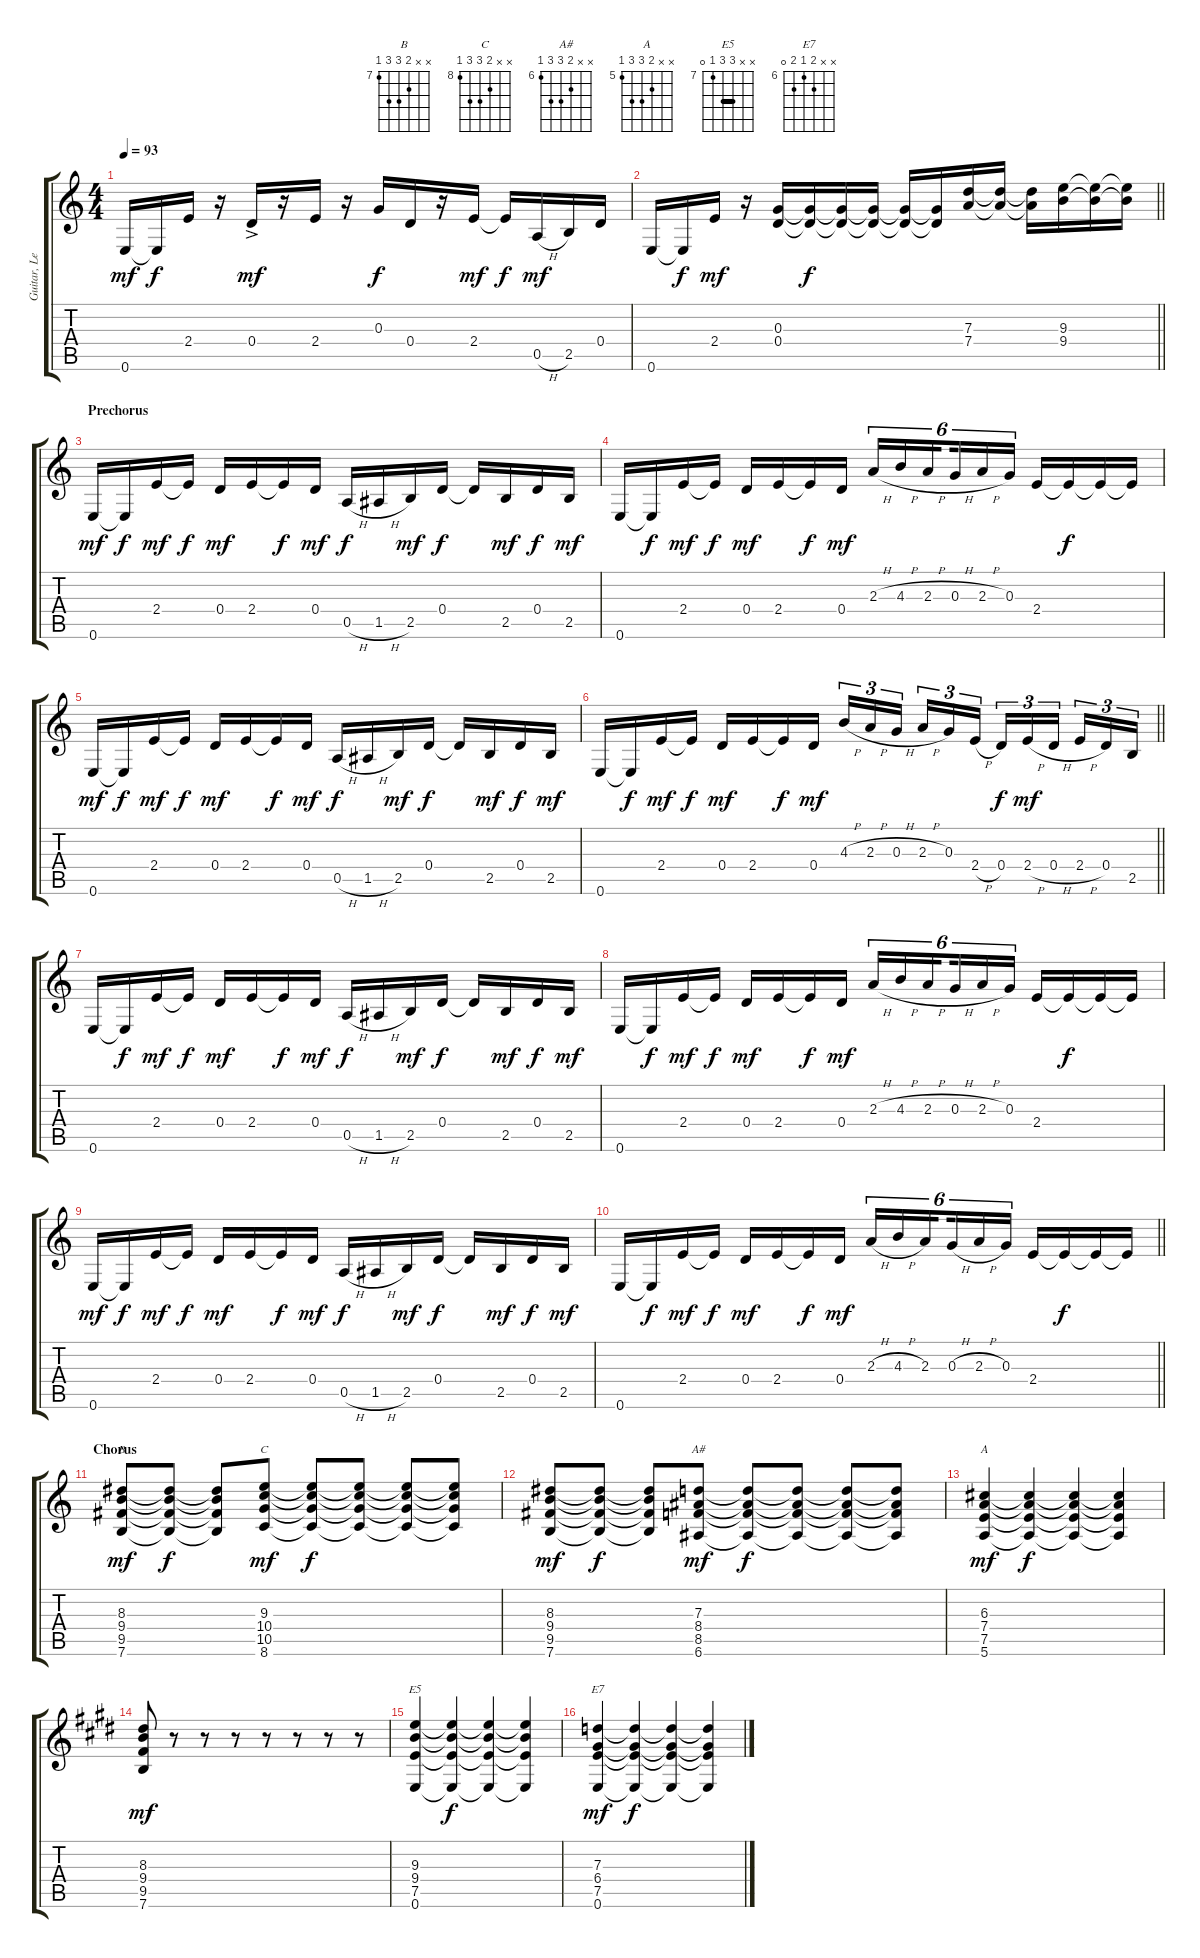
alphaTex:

\track ("Guitar, Lead" "Guitar, Le") {instrument overdrivenguitar}
\staff {score tabs}
\tuning (E4 B3 G3 D3 A2 E2) {hide}
\chord ("B" x x 8 9 9 7) {firstfret 7}
\chord ("C" x x 9 10 10 8) {firstfret 8}
\chord ("A#" x x 7 8 8 6) {firstfret 6}
\chord ("A" x x 6 7 7 5) {firstfret 5}
\chord ("E5" x x 9 9 7 0) {firstfret 7 barre 9}
\chord ("E7" x x 7 6 7 0) {firstfret 6}
\ts (4 4)
\tempo 93
\clef g2
\ks c
0.6.16{dy mf} 0.6{t}.16{dy f} 2.4.16 r.16 0.4{ac}.16{dy mf} r.16 2.4.16 r.16 0.3.16{dy f} 0.4.16 r.16 2.4.16{dy mf} 2.4{t}.16{dy f} 0.5{h}.16{dy mf} 2.5.16 0.4.16 |
\barLineRight lightlight
0.6.16 0.6{t}.16{dy f} 2.4.16{dy mf} r.16 (0.3 0.4).16 (0.3{t} 0.4{t}).16{dy f} (0.3{t} 0.4{t}).16 (0.3{t} 0.4{t}).16 (0.3{t} 0.4{t}).16 (0.3{t} 0.4{t}).16 (7.3 7.4).16 (7.3{t} 7.4{t}).16 (7.3{t} 7.4{t}).16 (9.3 9.4).16 (9.3{t} 9.4{t}).16 (9.3{t} 9.4{t}).16 |
\section ("" "Prechorus")
0.6.16{dy mf} 0.6{t}.16{dy f} 2.4.16{dy mf} 2.4{t}.16{dy f} 0.4.16{dy mf} 2.4.16 2.4{t}.16{dy f} 0.4.16{dy mf} 0.5{h}.16{dy f} 1.5{h}.16 2.5.16{dy mf} 0.4.16{dy f} 0.4{t}.16 2.5.16{dy mf} 0.4.16{dy f} 2.5.16{dy mf} |
0.6.16 0.6{t}.16{dy f} 2.4.16{dy mf} 2.4{t}.16{dy f} 0.4.16{dy mf} 2.4.16 2.4{t}.16{dy f} 0.4.16{dy mf} 2.3{h}.16{tu (6 4)} 4.3{h}.16{tu (6 4)} 2.3{h}.16{tu (6 4) beam splitsecondary} 0.3{h}.16{tu (6 4)} 2.3{h}.16{tu (6 4)} 0.3.16{tu (6 4)} 2.4.16 2.4{t}.16{dy f} 2.4{t}.16 2.4{t}.16 |
0.6.16{dy mf} 0.6{t}.16{dy f} 2.4.16{dy mf} 2.4{t}.16{dy f} 0.4.16{dy mf} 2.4.16 2.4{t}.16{dy f} 0.4.16{dy mf} 0.5{h}.16{dy f} 1.5{h}.16 2.5.16{dy mf} 0.4.16{dy f} 0.4{t}.16 2.5.16{dy mf} 0.4.16{dy f} 2.5.16{dy mf} |
\barLineRight lightlight
0.6.16 0.6{t}.16{dy f} 2.4.16{dy mf} 2.4{t}.16{dy f} 0.4.16{dy mf} 2.4.16 2.4{t}.16{dy f} 0.4.16{dy mf} 4.3{h}.16{tu (3 2)} 2.3{h}.16{tu (3 2)} 0.3{h}.16{tu (3 2) beam splitsecondary} 2.3{h}.16{tu (3 2)} 0.3.16{tu (3 2)} 2.4{h}.16{tu (3 2)} 0.4.16{tu (3 2) dy f} 2.4{h}.16{tu (3 2) dy mf} 0.4{h}.16{tu (3 2) beam splitsecondary} 2.4{h}.16{tu (3 2)} 0.4.16{tu (3 2)} 2.5.16{tu (3 2)} |
0.6.16 0.6{t}.16{dy f} 2.4.16{dy mf} 2.4{t}.16{dy f} 0.4.16{dy mf} 2.4.16 2.4{t}.16{dy f} 0.4.16{dy mf} 0.5{h}.16{dy f} 1.5{h}.16 2.5.16{dy mf} 0.4.16{dy f} 0.4{t}.16 2.5.16{dy mf} 0.4.16{dy f} 2.5.16{dy mf} |
0.6.16 0.6{t}.16{dy f} 2.4.16{dy mf} 2.4{t}.16{dy f} 0.4.16{dy mf} 2.4.16 2.4{t}.16{dy f} 0.4.16{dy mf} 2.3{h}.16{tu (6 4)} 4.3{h}.16{tu (6 4)} 2.3{h}.16{tu (6 4) beam splitsecondary} 0.3{h}.16{tu (6 4)} 2.3{h}.16{tu (6 4)} 0.3.16{tu (6 4)} 2.4.16 2.4{t}.16{dy f} 2.4{t}.16 2.4{t}.16 |
0.6.16{dy mf} 0.6{t}.16{dy f} 2.4.16{dy mf} 2.4{t}.16{dy f} 0.4.16{dy mf} 2.4.16 2.4{t}.16{dy f} 0.4.16{dy mf} 0.5{h}.16{dy f} 1.5{h}.16 2.5.16{dy mf} 0.4.16{dy f} 0.4{t}.16 2.5.16{dy mf} 0.4.16{dy f} 2.5.16{dy mf} |
\barLineRight lightlight
0.6.16 0.6{t}.16{dy f} 2.4.16{dy mf} 2.4{t}.16{dy f} 0.4.16{dy mf} 2.4.16 2.4{t}.16{dy f} 0.4.16{dy mf} 2.3{h}.16{tu (6 4)} 4.3{h}.16{tu (6 4)} 2.3.16{tu (6 4) beam splitsecondary} 0.3{h}.16{tu (6 4)} 2.3{h}.16{tu (6 4)} 0.3.16{tu (6 4)} 2.4.16 2.4{t}.16{dy f} 2.4{t}.16 2.4{t}.16 |
\section ("" "Chorus")
(8.3 9.4 9.5 7.6).8{ch "B" dy mf} (8.3{t} 9.4{t} 9.5{t} 7.6{t}).8{dy f} (8.3{t} 9.4{t} 9.5{t} 7.6{t}).8 (9.3 10.4 10.5 8.6).8{ch "C" dy mf} (9.3{t} 10.4{t} 10.5{t} 8.6{t}).8{dy f} (9.3{t} 10.4{t} 10.5{t} 8.6{t}).8 (9.3{t} 10.4{t} 10.5{t} 8.6{t}).8 (9.3{t} 10.4{t} 10.5{t} 8.6{t}).8 |
(8.3 9.4 9.5 7.6).8{dy mf} (8.3{t} 9.4{t} 9.5{t} 7.6{t}).8{dy f} (8.3{t} 9.4{t} 9.5{t} 7.6{t}).8 (7.3 8.4 8.5 6.6).8{ch "A#" dy mf} (7.3{t} 8.4{t} 8.5{t} 6.6{t}).8{dy f} (7.3{t} 8.4{t} 8.5{t} 6.6{t}).8 (7.3{t} 8.4{t} 8.5{t} 6.6{t}).8 (7.3{t} 8.4{t} 8.5{t} 6.6{t}).8 |
(6.3 7.4 7.5 5.6).4{ch "A" dy mf} (6.3{t} 7.4{t} 7.5{t} 5.6{t}).4{dy f} (6.3{t} 7.4{t} 7.5{t} 5.6{t}).4 (6.3{t} 7.4{t} 7.5{t} 5.6{t}).4 |
\ks e
(8.3 9.4 9.5 7.6).8{dy mf} r.8 r.8 r.8 r.8 r.8 r.8 r.8 |
(9.3 9.4 7.5 0.6).4{ch "E5"} (9.3{t} 9.4{t} 7.5{t} 0.6{t}).4{dy f} (9.3{t} 9.4{t} 7.5{t} 0.6{t}).4 (9.3{t} 9.4{t} 7.5{t} 0.6{t}).4 |
(7.3 6.4 7.5 0.6).4{ch "E7" dy mf} (7.3{t} 6.4{t} 7.5{t} 0.6{t}).4{dy f} (7.3{t} 6.4{t} 7.5{t} 0.6{t}).4 (7.3{t} 6.4{t} 7.5{t} 0.6{t}).4
